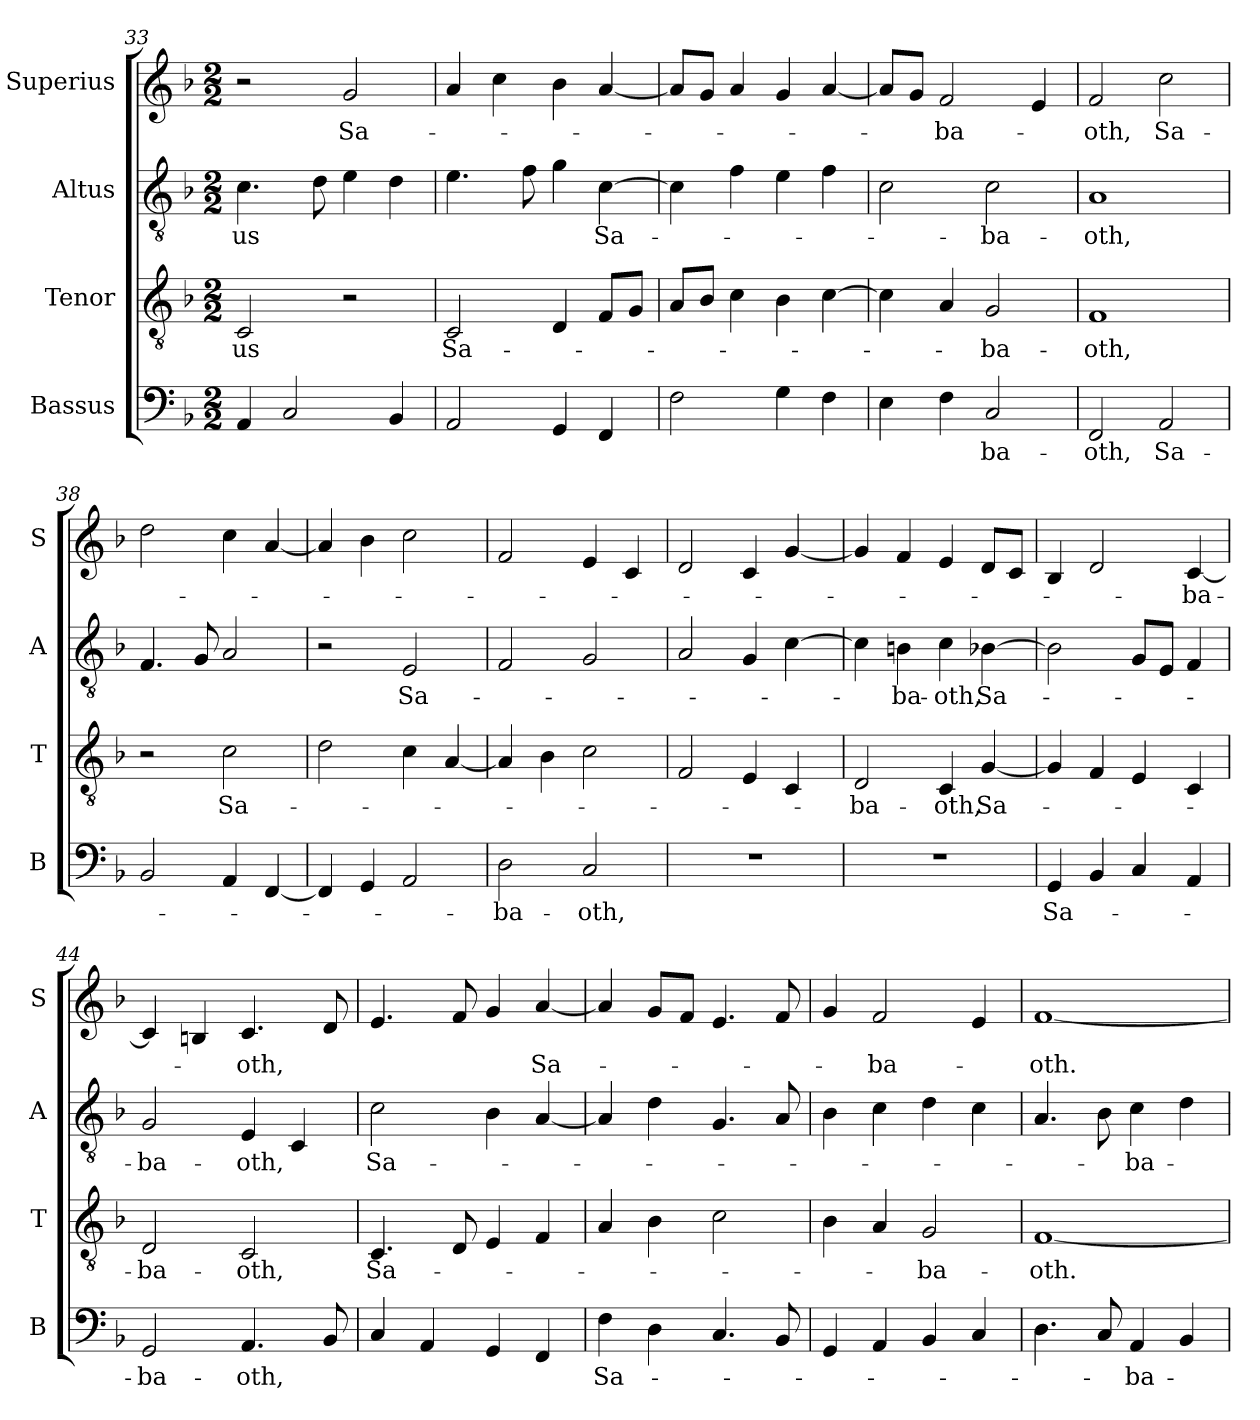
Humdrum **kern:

**kern	**text	**kern	**text	**kern	**text	**kern	**text
*part4	*part4	*part3	*part3	*part2	*part2	*part1	*part1
*staff4	*staff4	*staff3	*staff3	*staff2	*staff2	*staff1	*staff1
*I"Bassus	*	*I"Tenor	*	*I"Altus	*	*I"Superius	*
*I'B	*	*I'T	*	*I'A	*	*I'S	*
*clefF4	*	*clefGv2	*	*clefGv2	*	*clefG2	*
*k[b-]	*	*k[b-]	*	*k[b-]	*	*k[b-]	*
*M2/2	*	*M2/2	*	*M2/2	*	*M2/2	*
=33	=33	=33	=33	=33	=33	=33	=33
!	!	!	!LO:LY:i	!	!LO:LY:i	!	!
4AA	.	2C	-us	4.c	-us	2r	.
2C	.	.	.	.	.	.	.
.	.	.	.	8d	.	.	.
.	.	2r	.	4e	.	2g	Sa-
4BB-	.	.	.	4d	.	.	.
=34	=34	=34	=34	=34	=34	=34	=34
!	!	!	!LO:LY:i	!	!	!	!
2AA	.	2C	Sa-	4.e	.	4a	.
.	.	.	.	.	.	4cc	.
.	.	.	.	8f	.	.	.
4GG	.	4D	.	4g	.	4b-	.
!	!	!	!	!	!LO:LY:i	!	!
4FF	.	8FL	.	[4c	Sa-	[4a	.
.	.	8GJ	.	.	.	.	.
=35	=35	=35	=35	=35	=35	=35	=35
2F	.	8AL	.	4c]	.	8aL]	.
.	.	8B-J	.	.	.	8gJ	.
.	.	4c	.	4f	.	4a	.
4G	.	4B-	.	4e	.	4g	.
4F	.	[4c	.	4f	.	[4a	.
=36	=36	=36	=36	=36	=36	=36	=36
4E	.	4c]	.	2c	.	8aL]	.
.	.	.	.	.	.	8gJ	.
4F	.	4A	.	.	.	2f	-ba-
!	!LO:LY:i	!	!LO:LY:i	!	!LO:LY:i	!	!
2C	-ba-	2G	-ba-	2c	-ba-	.	.
.	.	.	.	.	.	4e	.
=37	=37	=37	=37	=37	=37	=37	=37
!	!LO:LY:i	!	!LO:LY:i	!	!LO:LY:i	!	!
2FF	-oth,	1F	-oth,	1A	-oth,	2f	-oth,
!	!LO:LY:i	!	!	!	!	!	!LO:LY:i
2AA	Sa-	.	.	.	.	2cc	Sa-
=38	=38	=38	=38	=38	=38	=38	=38
2BB-	.	2r	.	4.F	.	2dd	.
.	.	.	.	8G	.	.	.
!	!	!	!LO:LY:i	!	!	!	!
4AA	.	2c	Sa-	2A	.	4cc	.
[4FF	.	.	.	.	.	[4a	.
=39	=39	=39	=39	=39	=39	=39	=39
4FF]	.	2d	.	2r	.	4a]	.
4GG	.	.	.	.	.	4b-	.
!	!	!	!	!	!LO:LY:i	!	!
2AA	.	4c	.	2E	Sa-	2cc	.
.	.	[4A	.	.	.	.	.
=40	=40	=40	=40	=40	=40	=40	=40
!	!LO:LY:i	!	!	!	!	!	!
2D	-ba-	4A]	.	2F	.	2f	.
.	.	4B-	.	.	.	.	.
!	!LO:LY:i	!	!	!	!	!	!
2C	-oth,	2c	.	2G	.	4e	.
.	.	.	.	.	.	4c	.
=41	=41	=41	=41	=41	=41	=41	=41
1r	.	2F	.	2A	.	2d	.
.	.	4E	.	4G	.	4c	.
.	.	4C	.	[4c	.	[4g	.
=42	=42	=42	=42	=42	=42	=42	=42
!	!	!	!LO:LY:i	!	!	!	!
1r	.	2D	-ba-	4c]	.	4g]	.
!	!	!	!	!	!LO:LY:i	!	!
.	.	.	.	4Bn	-ba-	4f	.
!	!	!	!LO:LY:i	!	!LO:LY:i	!	!
.	.	4C	-oth,	4c	-oth,	4e	.
!	!	!	!LO:LY:i	!	!LO:LY:i	!	!
.	.	[4G	Sa-	[4B-X	Sa-	8dL	.
.	.	.	.	.	.	8cJ	.
=43	=43	=43	=43	=43	=43	=43	=43
!	!LO:LY:i	!	!	!	!	!	!
4GG	Sa-	4G]	.	2B-]	.	4B-	.
4BB-	.	4F	.	.	.	2d	.
4C	.	4E	.	8GL	.	.	.
.	.	.	.	8EJ	.	.	.
!	!	!	!	!	!	!	!LO:LY:i
4AA	.	4C	.	4F	.	[4c	-ba-
=44	=44	=44	=44	=44	=44	=44	=44
!	!LO:LY:i	!	!LO:LY:i	!	!LO:LY:i	!	!
2GG	-ba-	2D	-ba-	2G	-ba-	4c]	.
.	.	.	.	.	.	4Bn	.
!	!LO:LY:i	!	!LO:LY:i	!	!LO:LY:i	!	!LO:LY:i
4.AA	-oth,	2C	-oth,	4E	-oth,	4.c	-oth,
.	.	.	.	4C	.	.	.
8BB-	.	.	.	.	.	8d	.
=45	=45	=45	=45	=45	=45	=45	=45
!	!	!	!LO:LY:i	!	!LO:LY:i	!	!
4C	.	4.C	Sa-	2c	Sa-	4.e	.
4AA	.	.	.	.	.	.	.
.	.	8D	.	.	.	8f	.
4GG	.	4E	.	4B-	.	4g	.
!	!	!	!	!	!	!	!LO:LY:i
4FF	.	4F	.	[4A	.	[4a	Sa-
=46	=46	=46	=46	=46	=46	=46	=46
!	!LO:LY:i	!	!	!	!	!	!
4F	Sa-	4A	.	4A]	.	4a]	.
4D	.	4B-	.	4d	.	8gL	.
.	.	.	.	.	.	8fJ	.
4.C	.	2c	.	4.G	.	4.e	.
8BB-	.	.	.	8A	.	8f	.
=47	=47	=47	=47	=47	=47	=47	=47
4GG	.	4B-	.	4B-	.	4g	.
!	!	!	!	!	!	!	!LO:LY:i
4AA	.	4A	.	4c	.	2f	-ba-
!	!	!	!LO:LY:i	!	!	!	!
4BB-	.	2G	-ba-	4d	.	.	.
4C	.	.	.	4c	.	4e	.
=48	=48	=48	=48	=48	=48	=48	=48
!	!	!	!	!	!	!	!LO:LY:i
4.D	.	[1F	-oth.	4.A	.	[1f	-oth.
8C	.	.	.	8B-	.	.	.
!	!LO:LY:i	!	!	!	!LO:LY:i	!	!
4AA	-ba-	.	.	4c	-ba-	.	.
4BB-	.	.	.	4d	.	.	.
=	=	=	=	=	=	=	=
*-	*-	*-	*-	*-	*-	*-	*-
